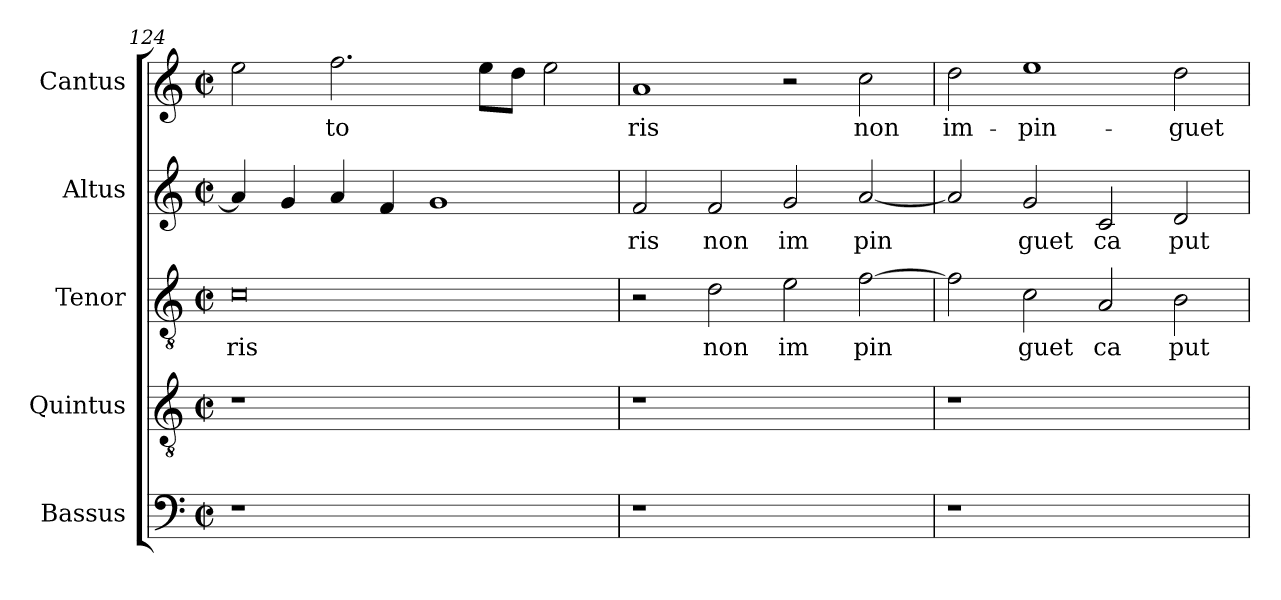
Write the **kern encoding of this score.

**kern	**kern	**kern	**text	**kern	**text	**kern	**text
*part5	*part4	*part3	*part3	*part2	*part2	*part1	*part1
*staff5	*staff4	*staff3	*staff3	*staff2	*staff2	*staff1	*staff1
*I"Bassus	*I"Quintus	*I"Tenor	*	*I"Altus	*	*I"Cantus	*
*I'Bassus	*I'Quintus	*I'Tenor	*	*I'Altus	*	*I'Cantus	*
*clefF4	*clefGv2	*clefGv2	*	*clefG2	*	*clefG2	*
*k[]	*k[]	*k[]	*	*k[]	*	*k[]	*
*C:	*C:	*C:	*	*C:	*	*C:	*
*M2/2	*M2/2	*M2/2	*	*M2/2	*	*M2/2	*
*met(c|)	*met(c|)	*met(c|)	*	*met(c|)	*	*met(c|)	*
=124	=124	=124	=124	=124	=124	=124	=124
!	!	!	!LO:LY:b:cj	!	!LO:LY:b:cj	!	!LO:LY:b:cj
1r	1r	0c	ris	4a/]	.	2ee\	--
!	!	!	!	!	!LO:LY:b:cj	!	!
.	.	.	.	4g/	.	.	.
!	!	!	!	!	!LO:LY:b:cj	!	!LO:LY:b:cj
.	.	.	.	4a/	.	2.ff\	-to-
!	!	!	!	!	!LO:LY:b:cj	!	!
.	.	.	.	4f/	.	.	.
!	!	!	!	!	!LO:LY:b:cj	!	!
1ryy	1ryy	.	.	1g	.	.	.
!	!	!	!	!	!	!	!LO:LY:b:cj
.	.	.	.	.	.	8ee\L	--
!	!	!	!	!	!	!	!LO:LY:b:cj
.	.	.	.	.	.	8dd\J	--
!	!	!	!	!	!	!	!LO:LY:b:cj
.	.	.	.	.	.	2ee\	--
=125	=125	=125	=125	=125	=125	=125	=125
!	!	!	!	!	!LO:LY:b:cj	!	!LO:LY:b:cj
1r	1r	2r	.	2f/	ris	1a	-ris
!	!	!	!LO:LY:b:cj	!	!LO:LY:b:cj	!	!
.	.	2d\	non	2f/	non	.	.
!	!	!	!LO:LY:b:cj	!	!LO:LY:b:cj	!	!
1ryy	1ryy	2e\	im	2g/	im	2r	.
!	!	!	!LO:LY:b:cj	!	!LO:LY:b:cj	!	!LO:LY:b:cj
.	.	[>2f\	pin	[<2a/	pin	2cc\	non
=126	=126	=126	=126	=126	=126	=126	=126
!	!	!	!LO:LY:b:cj	!	!LO:LY:b:cj	!	!LO:LY:b:cj
1r	1r	2f\]	.	2a/]	.	2dd\	im-
!	!	!	!LO:LY:b:cj	!	!LO:LY:b:cj	!	!LO:LY:b:cj
.	.	2c\	guet	2g/	guet	1ee	-pin-
!	!	!	!LO:LY:b:cj	!	!LO:LY:b:cj	!	!
1ryy	1ryy	2A/	ca	2c/	ca	.	.
!	!	!	!LO:LY:b:cj	!	!LO:LY:b:cj	!	!LO:LY:b:cj
.	.	2B\	put	2d/	put	2dd\	-guet
=	=	=	=	=	=	=	=
*-	*-	*-	*-	*-	*-	*-	*-
